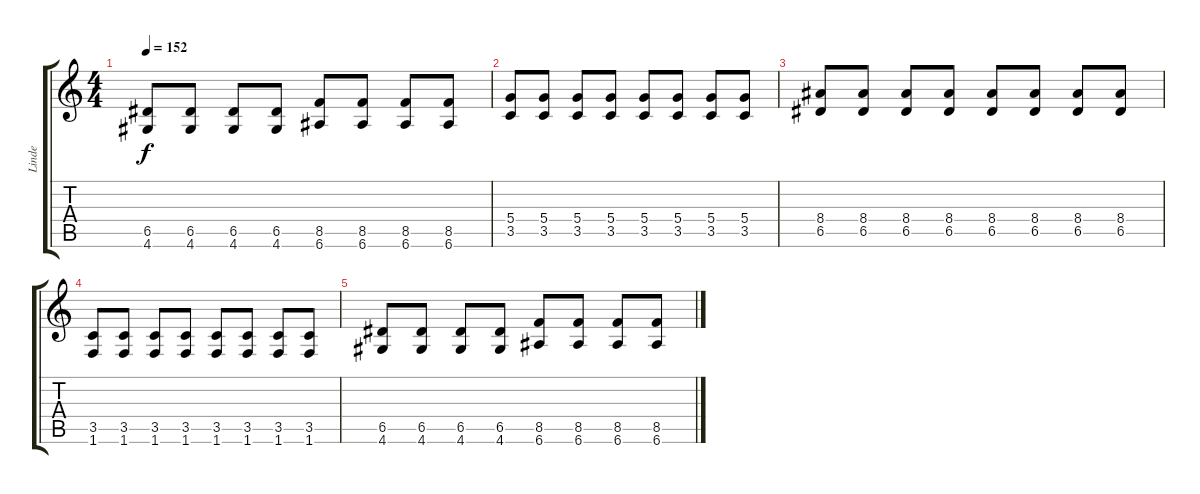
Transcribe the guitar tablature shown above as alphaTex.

\track ("Linde" "Linde") {instrument overdrivenguitar}
\staff {score tabs}
\tuning (E4 B3 G3 D3 A2 E2) {hide}
\ts (4 4)
\tempo 152
\clef g2
\ks c
(6.5 4.6).8{dy f} (6.5 4.6).8 (6.5 4.6).8 (6.5 4.6).8 (8.5 6.6).8 (8.5 6.6).8 (8.5 6.6).8 (8.5 6.6).8 |
(5.4 3.5).8 (5.4 3.5).8 (5.4 3.5).8 (5.4 3.5).8 (5.4 3.5).8 (5.4 3.5).8 (5.4 3.5).8 (5.4 3.5).8 |
(8.4 6.5).8 (8.4 6.5).8 (8.4 6.5).8 (8.4 6.5).8 (8.4 6.5).8 (8.4 6.5).8 (8.4 6.5).8 (8.4 6.5).8 |
(3.5 1.6).8 (3.5 1.6).8 (3.5 1.6).8 (3.5 1.6).8 (3.5 1.6).8 (3.5 1.6).8 (3.5 1.6).8 (3.5 1.6).8 |
(6.5 4.6).8 (6.5 4.6).8 (6.5 4.6).8 (6.5 4.6).8 (8.5 6.6).8 (8.5 6.6).8 (8.5 6.6).8 (8.5 6.6).8
